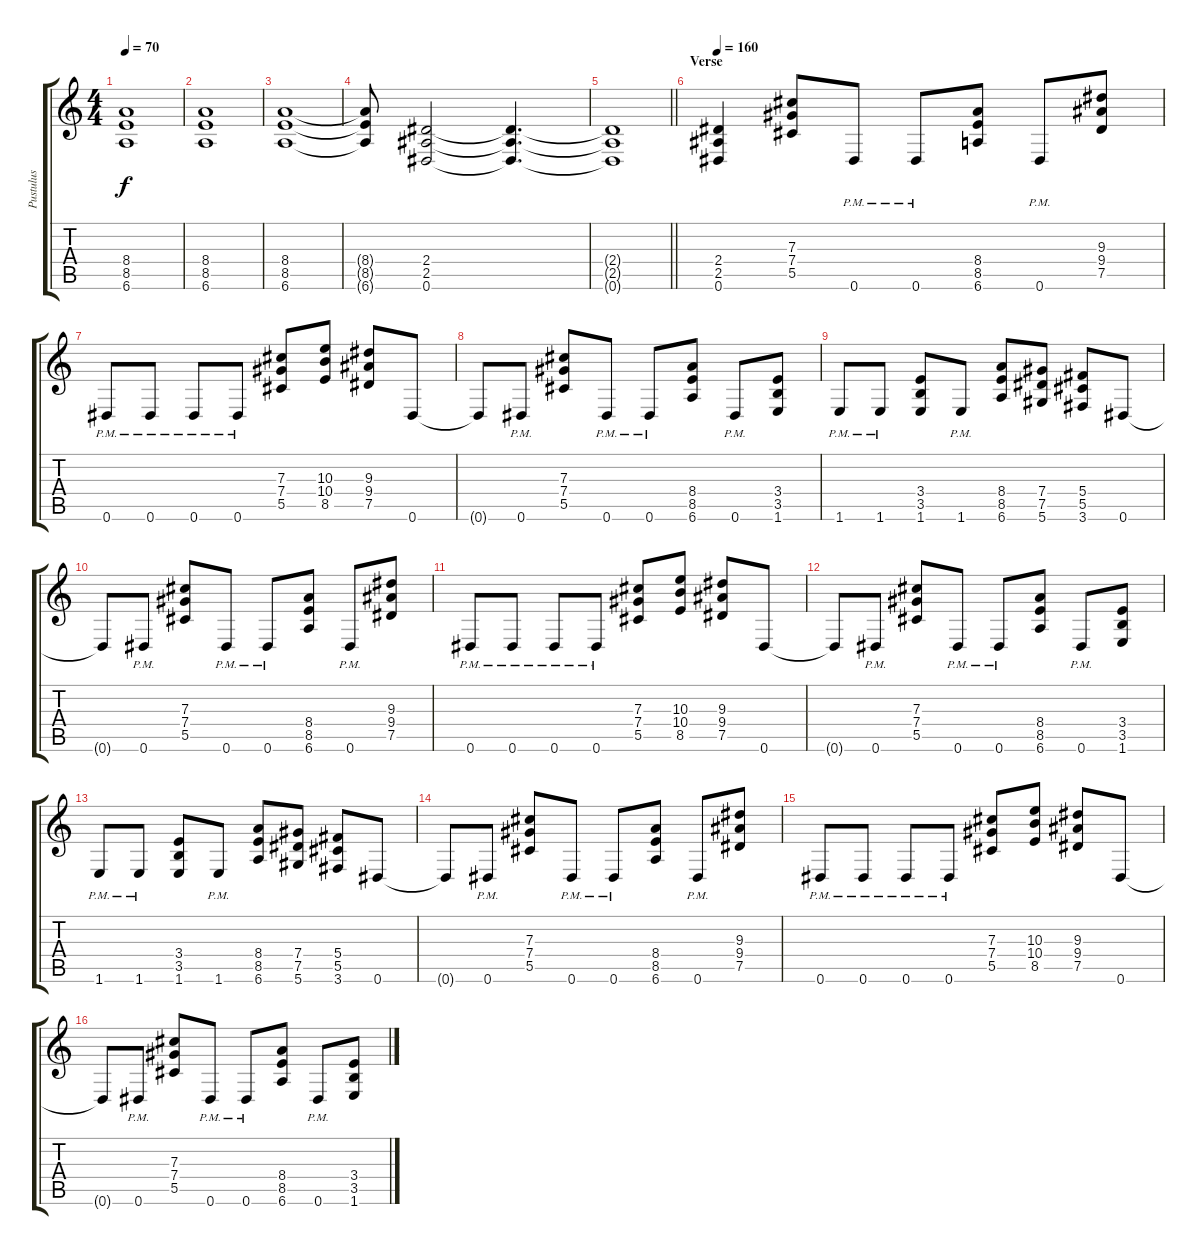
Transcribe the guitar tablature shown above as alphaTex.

\track ("Pustulus" "Pustulus") {instrument overdrivenguitar}
\staff {score tabs}
\tuning (Eb4 Bb3 Gb3 Db3 Ab2 Eb2) {hide}
\ts (4 4)
\tempo 70
\clef g2
\ks c
(8.4 8.5 6.6).1{dy f} |
(8.4 8.5 6.6).1 |
(8.4 8.5 6.6).1 |
(8.4{t} 8.5{t} 6.6{t}).8 (2.4 2.5 0.6).2 (2.4{t} 2.5{t} 0.6{t}).4{d} |
\barLineRight lightlight
(2.4{t} 2.5{t} 0.6{t}).1 |
\section ("" "Verse")
\tempo 160
(2.4 2.5 0.6).4 (7.3 7.4 5.5).8 0.6{pm}.8 0.6{pm}.8 (8.4 8.5 6.6).8 0.6{pm}.8 (9.3 9.4 7.5).8 |
0.6{pm}.8 0.6{pm}.8 0.6{pm}.8 0.6{pm}.8 (7.3 7.4 5.5).8 (10.3 10.4 8.5).8 (9.3 9.4 7.5).8 0.6.8 |
0.6{t}.8 0.6{pm}.8 (7.3 7.4 5.5).8 0.6{pm}.8 0.6{pm}.8 (8.4 8.5 6.6).8 0.6{pm}.8 (3.4 3.5 1.6).8 |
1.6{pm}.8 1.6{pm}.8 (3.4 3.5 1.6).8 1.6{pm}.8 (8.4 8.5 6.6).8 (7.4 7.5 5.6).8 (5.4 5.5 3.6).8 0.6.8 |
0.6{t}.8 0.6{pm}.8 (7.3 7.4 5.5).8 0.6{pm}.8 0.6{pm}.8 (8.4 8.5 6.6).8 0.6{pm}.8 (9.3 9.4 7.5).8 |
0.6{pm}.8 0.6{pm}.8 0.6{pm}.8 0.6{pm}.8 (7.3 7.4 5.5).8 (10.3 10.4 8.5).8 (9.3 9.4 7.5).8 0.6.8 |
0.6{t}.8 0.6{pm}.8 (7.3 7.4 5.5).8 0.6{pm}.8 0.6{pm}.8 (8.4 8.5 6.6).8 0.6{pm}.8 (3.4 3.5 1.6).8 |
1.6{pm}.8 1.6{pm}.8 (3.4 3.5 1.6).8 1.6{pm}.8 (8.4 8.5 6.6).8 (7.4 7.5 5.6).8 (5.4 5.5 3.6).8 0.6.8 |
0.6{t}.8 0.6{pm}.8 (7.3 7.4 5.5).8 0.6{pm}.8 0.6{pm}.8 (8.4 8.5 6.6).8 0.6{pm}.8 (9.3 9.4 7.5).8 |
0.6{pm}.8 0.6{pm}.8 0.6{pm}.8 0.6{pm}.8 (7.3 7.4 5.5).8 (10.3 10.4 8.5).8 (9.3 9.4 7.5).8 0.6.8 |
0.6{t}.8 0.6{pm}.8 (7.3 7.4 5.5).8 0.6{pm}.8 0.6{pm}.8 (8.4 8.5 6.6).8 0.6{pm}.8 (3.4 3.5 1.6).8
